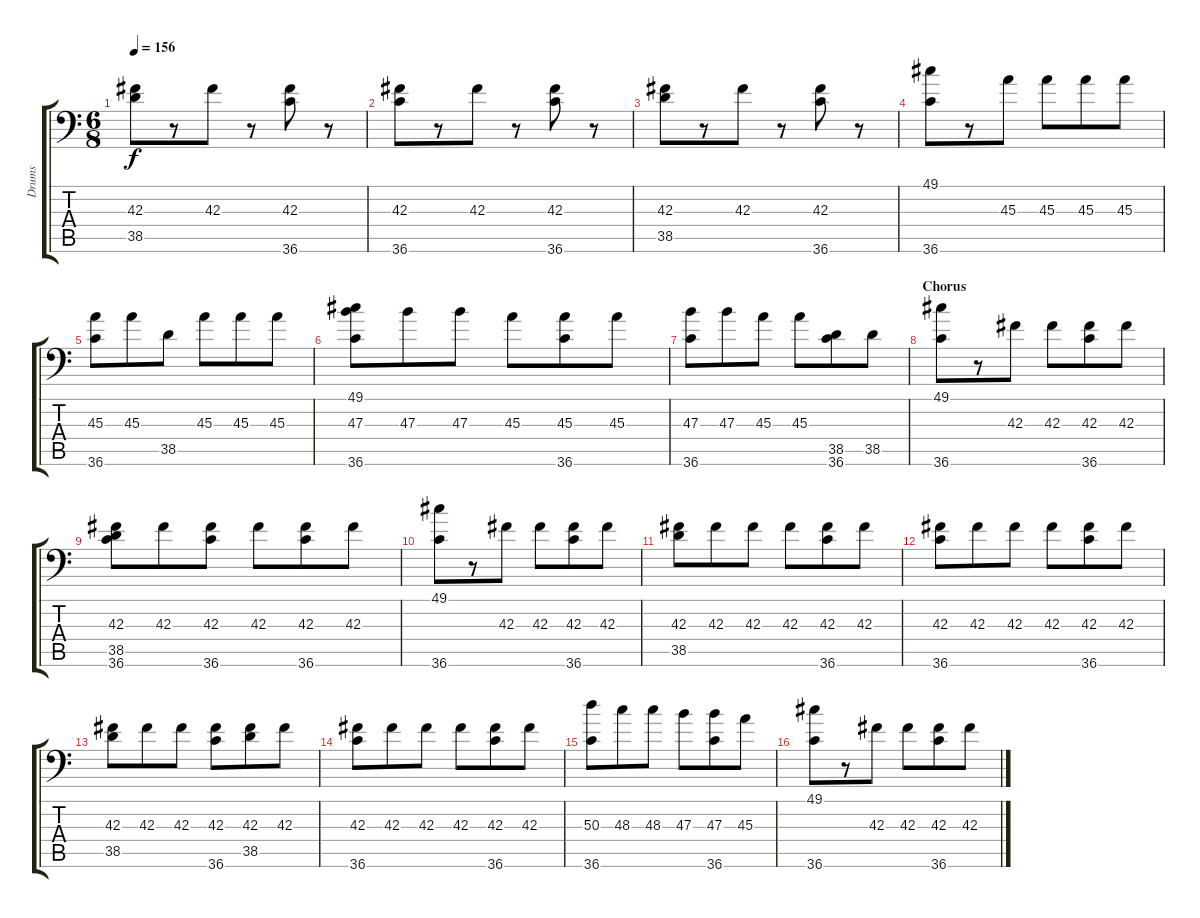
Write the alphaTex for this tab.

\track ("Drums" "Drums") {instrument acousticgrandpiano}
\staff {score tabs}
\tuning (C-1 C-1 C-1 C-1 C-1 C-1) {hide}
\ts (6 8)
\tempo 156
\clef f4
\ks c
(42.3 38.5).8{dy f} r.8 42.3.8 r.8 (42.3 36.6).8 r.8 |
(42.3 36.6).8 r.8 42.3.8 r.8 (42.3 36.6).8 r.8 |
(42.3 38.5).8 r.8 42.3.8 r.8 (42.3 36.6).8 r.8 |
(49.1 36.6).8 r.8 45.3.8 45.3.8 45.3.8 45.3.8 |
(45.3 36.6).8 45.3.8 38.5.8 45.3.8 45.3.8 45.3.8 |
(49.1 47.3 36.6).8 47.3.8 47.3.8 45.3.8 (45.3 36.6).8 45.3.8 |
(47.3 36.6).8 47.3.8 45.3.8 45.3.8 (38.5 36.6).8 38.5.8 |
\section ("" "Chorus")
(49.1 36.6).8 r.8 42.3.8 42.3.8 (42.3 36.6).8 42.3.8 |
(42.3 38.5 36.6).8 42.3.8 (42.3 36.6).8 42.3.8 (42.3 36.6).8 42.3.8 |
(49.1 36.6).8 r.8 42.3.8 42.3.8 (42.3 36.6).8 42.3.8 |
(42.3 38.5).8 42.3.8 42.3.8 42.3.8 (42.3 36.6).8 42.3.8 |
(42.3 36.6).8 42.3.8 42.3.8 42.3.8 (42.3 36.6).8 42.3.8 |
(42.3 38.5).8 42.3.8 42.3.8 (42.3 36.6).8 (42.3 38.5).8 42.3.8 |
(42.3 36.6).8 42.3.8 42.3.8 42.3.8 (42.3 36.6).8 42.3.8 |
(50.3 36.6).8 48.3.8 48.3.8 47.3.8 (47.3 36.6).8 45.3.8 |
(49.1 36.6).8 r.8 42.3.8 42.3.8 (42.3 36.6).8 42.3.8
